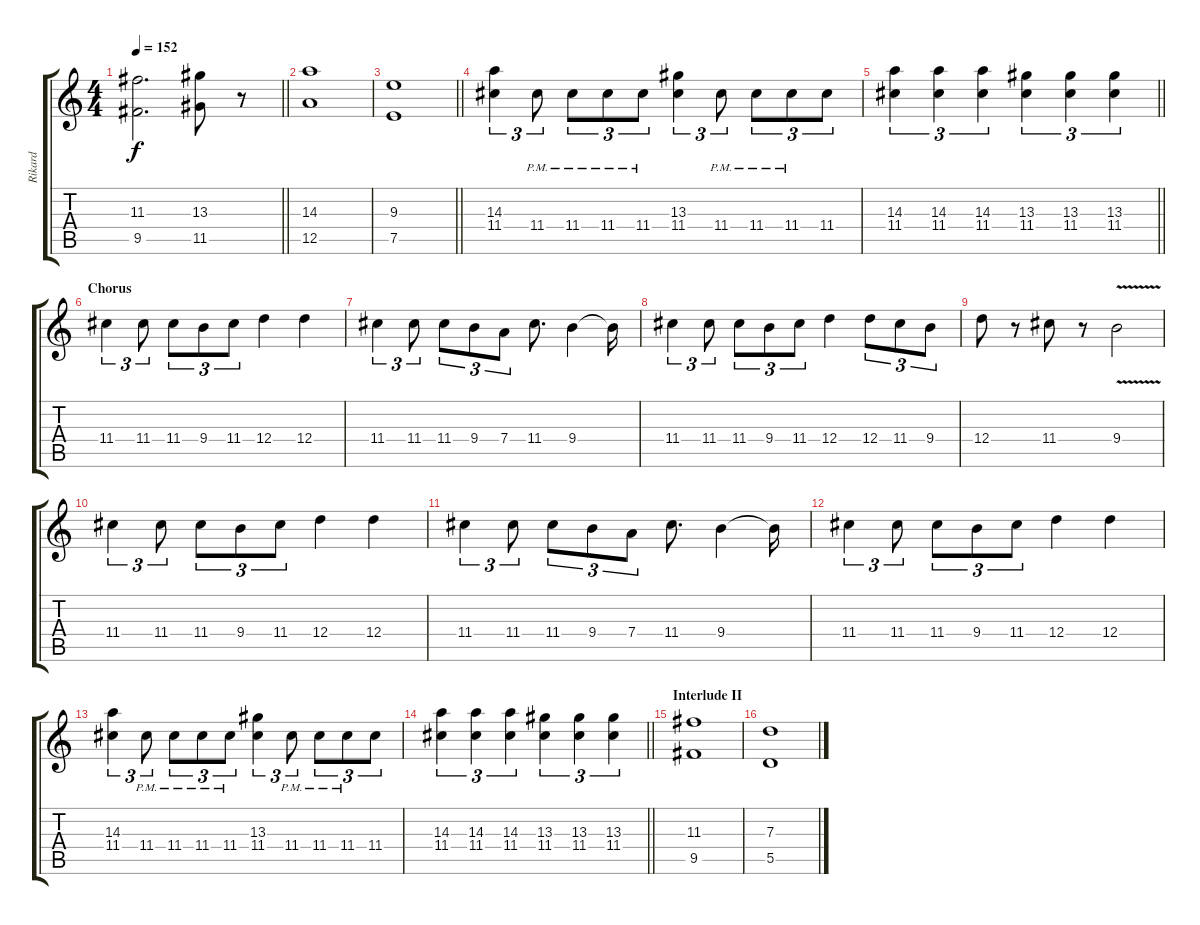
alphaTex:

\track ("Rikard" "Rikard") {instrument distortionguitar}
\staff {score tabs}
\tuning (E4 B3 G3 D3 A2 E2) {hide}
\ts (4 4)
\tempo 152
\clef g2
\barLineRight lightlight
\ks c
(11.3{t} 9.5{t}).2{d dy f} (13.3 11.5).8 r.8 |
(14.3 12.5).1 |
\barLineRight lightlight
(9.3 7.5).1 |
(14.3 11.4).4{tu (3 2)} 11.4{pm}.8{tu (3 2)} 11.4{pm}.8{tu (3 2)} 11.4{pm}.8{tu (3 2)} 11.4{pm}.8{tu (3 2)} (13.3 11.4).4{tu (3 2)} 11.4{pm}.8{tu (3 2)} 11.4{pm}.8{tu (3 2)} 11.4{pm}.8{tu (3 2)} 11.4.8{tu (3 2)} |
\barLineRight lightlight
(14.3 11.4).4{tu (3 2)} (14.3 11.4).4{tu (3 2)} (14.3 11.4).4{tu (3 2)} (13.3 11.4).4{tu (3 2)} (13.3 11.4).4{tu (3 2)} (13.3 11.4).4{tu (3 2)} |
\section ("" "Chorus")
11.4.4{tu (3 2)} 11.4.8{tu (3 2)} 11.4.8{tu (3 2)} 9.4.8{tu (3 2)} 11.4.8{tu (3 2)} 12.4.4 12.4.4 |
11.4.4{tu (3 2)} 11.4.8{tu (3 2)} 11.4.8{tu (3 2)} 9.4.8{tu (3 2)} 7.4.8{tu (3 2)} 11.4.8{d} 9.4.4 9.4{t}.16 |
11.4.4{tu (3 2)} 11.4.8{tu (3 2)} 11.4.8{tu (3 2)} 9.4.8{tu (3 2)} 11.4.8{tu (3 2)} 12.4.4 12.4.8{tu (3 2)} 11.4.8{tu (3 2)} 9.4.8{tu (3 2)} |
12.4.8 r.8 11.4.8 r.8 9.4{v}.2 |
11.4.4{tu (3 2)} 11.4.8{tu (3 2)} 11.4.8{tu (3 2)} 9.4.8{tu (3 2)} 11.4.8{tu (3 2)} 12.4.4 12.4.4 |
11.4.4{tu (3 2)} 11.4.8{tu (3 2)} 11.4.8{tu (3 2)} 9.4.8{tu (3 2)} 7.4.8{tu (3 2)} 11.4.8{d} 9.4.4 9.4{t}.16 |
11.4.4{tu (3 2)} 11.4.8{tu (3 2)} 11.4.8{tu (3 2)} 9.4.8{tu (3 2)} 11.4.8{tu (3 2)} 12.4.4 12.4.4 |
(14.3 11.4).4{tu (3 2)} 11.4{pm}.8{tu (3 2)} 11.4{pm}.8{tu (3 2)} 11.4{pm}.8{tu (3 2)} 11.4{pm}.8{tu (3 2)} (13.3 11.4).4{tu (3 2)} 11.4{pm}.8{tu (3 2)} 11.4{pm}.8{tu (3 2)} 11.4{pm}.8{tu (3 2)} 11.4.8{tu (3 2)} |
\barLineRight lightlight
(14.3 11.4).4{tu (3 2)} (14.3 11.4).4{tu (3 2)} (14.3 11.4).4{tu (3 2)} (13.3 11.4).4{tu (3 2)} (13.3 11.4).4{tu (3 2)} (13.3 11.4).4{tu (3 2)} |
\section ("" "Interlude II")
(11.3 9.5).1 |
(7.3 5.5).1
